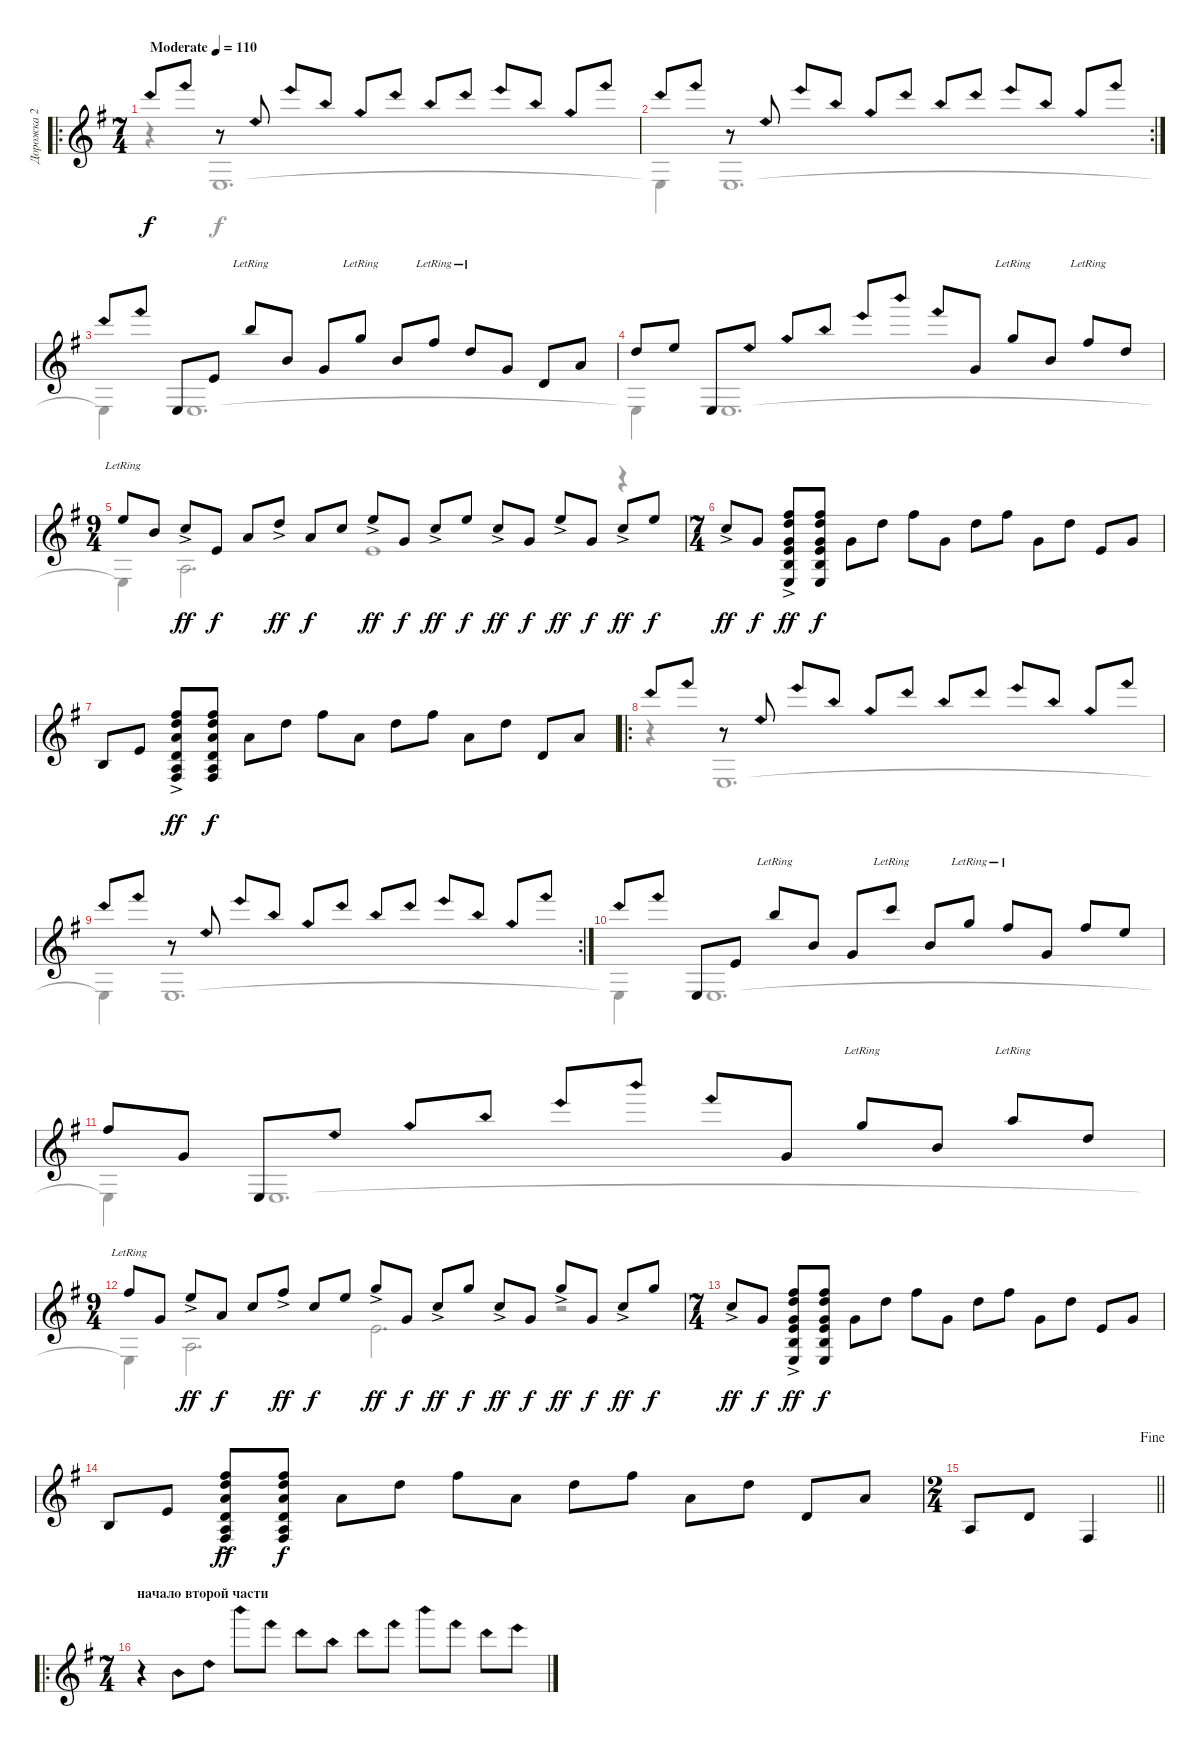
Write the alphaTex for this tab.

\track ("Дорожка 2" "Дорожка 2") {instrument acousticguitarnylon}
\staff {score}
\tuning (E4 B3 G3 D3 A2 E2) {hide}
\voice
\ro
\ts (7 4)
\tempo (110 "Moderate")
\clef g2
\ks eminor
7.3{nh}.8{dy f instrument acousticguitarnylon} 7.2{nh}.8 r.8 7.5{nh}.8 12.1{nh}.8 12.2{nh}.8 12.3{nh}.8 7.3{nh}.8 12.2{nh}.8 7.3{nh}.8 12.1{nh}.8 12.2{nh}.8 12.3{nh}.8 7.2{nh}.8 |
\rc 2
7.3{nh}.8 7.2{nh}.8 r.8 7.5{nh}.8 12.1{nh}.8 12.2{nh}.8 12.3{nh}.8 7.3{nh}.8 12.2{nh}.8 7.3{nh}.8 12.1{nh}.8 12.2{nh}.8 12.3{nh}.8 7.2{nh}.8 |
7.3{nh}.8 7.2{nh}.8 0.6.8 2.4.8 7.1{lr}.8 0.2.8 0.3.8 3.1{lr}.8 0.2.8 2.1{lr}.8 3.2{lr}.8 0.3.8 0.4.8 2.3.8 |
3.2.8 0.1.8 0.6.8 7.5{nh}.8 12.3{nh}.8 12.2{nh}.8 12.1{nh}.8 7.1{nh}.8 7.2{nh}.8 0.3.8 3.1{lr}.8 0.2.8 2.1{lr}.8 3.2.8 |
\ts (9 4)
0.1{lr}.8 0.2.8 1.2{ac}.8{dy ff} 2.4.8{dy f} 2.3.8 3.2{ac}.8{dy ff} 2.3.8{dy f} 1.2.8 0.1{ac}.8{dy ff} 0.3.8{dy f} 1.2{ac}.8{dy ff} 0.1.8{dy f} 1.2{ac}.8{dy ff} 0.3.8{dy f} 0.1{ac}.8{dy ff} 0.3.8{dy f} 1.2{ac}.8{dy ff} 0.1.8{dy f} |
\ts (7 4)
1.2{ac}.8{dy ff} 0.3.8{dy f} (2.1{ac pm} 3.2{ac pm} 0.3{ac pm} 2.4{ac pm} 2.5{ac pm} 0.6{ac pm}).8{dy ff} (2.1{pm} 3.2{pm} 0.3{pm} 2.4{pm} 2.5{pm} 0.6{pm}).8{dy f} 0.3.8 3.2.8 2.1.8 0.3.8 3.2.8 2.1.8 0.3.8 3.2.8 2.4.8 0.3.8 |
2.5.8 2.4.8 (2.1{ac pm} 3.2{ac pm} 2.3{ac pm} 0.4{ac pm} 0.5{ac pm} 2.6{ac pm}).8{dy ff} (2.1{pm} 3.2{pm} 2.3{pm} 0.4{pm} 0.5{pm} 2.6{pm}).8{dy f} 2.3.8 3.2.8 2.1.8 2.3.8 3.2.8 2.1.8 2.3.8 3.2.8 0.4.8 2.3.8 |
\ro
7.3{nh}.8 7.2{nh}.8 r.8 7.5{nh}.8 12.1{nh}.8 12.2{nh}.8 12.3{nh}.8 7.3{nh}.8 12.2{nh}.8 7.3{nh}.8 12.1{nh}.8 12.2{nh}.8 12.3{nh}.8 7.2{nh}.8 |
\rc 2
7.3{nh}.8 7.2{nh}.8 r.8 7.5{nh}.8 12.1{nh}.8 12.2{nh}.8 12.3{nh}.8 7.3{nh}.8 12.2{nh}.8 7.3{nh}.8 12.1{nh}.8 12.2{nh}.8 12.3{nh}.8 7.2{nh}.8 |
7.3{nh}.8 7.2{nh}.8 0.6.8 2.4.8 7.1{lr}.8 0.2.8 0.3.8 8.1{lr}.8 0.2.8 3.1{lr}.8 7.2{lr}.8 0.3.8 7.2.8 0.1.8 |
7.2.8 0.3.8 0.6.8 7.5{nh}.8 12.3{nh}.8 12.2{nh}.8 12.1{nh}.8 7.1{nh}.8 7.2{nh}.8 0.3.8 3.1{lr}.8 0.2.8 5.1{lr}.8 3.2.8 |
\ts (9 4)
2.1{lr}.8 0.3.8 0.1{ac}.8{dy ff} 2.3.8{dy f} 1.2.8 2.1{ac}.8{dy ff} 1.2.8{dy f} 0.1.8 3.1{ac}.8{dy ff} 0.3.8{dy f} 1.2{ac}.8{dy ff} 3.1.8{dy f} 1.2{ac}.8{dy ff} 0.3.8{dy f} 3.1{ac}.8{dy ff} 0.3.8{dy f} 1.2{ac}.8{dy ff} 3.1.8{dy f} |
\ts (7 4)
1.2{ac}.8{dy ff} 0.3.8{dy f} (2.1{ac pm} 3.2{ac pm} 0.3{ac pm} 2.4{ac pm} 2.5{ac pm} 0.6{ac pm}).8{dy ff} (2.1{pm} 3.2{pm} 0.3{pm} 2.4{pm} 2.5{pm} 0.6{pm}).8{dy f} 0.3.8 3.2.8 2.1.8 0.3.8 3.2.8 2.1.8 0.3.8 3.2.8 2.4.8 0.3.8 |
2.5.8 2.4.8 (2.1{ac pm} 3.2{ac pm} 2.3{ac pm} 0.4{ac pm} 0.5{ac pm} 2.6{ac pm}).8{dy ff} (2.1{pm} 3.2{pm} 2.3{pm} 0.4{pm} 0.5{pm} 2.6{pm}).8{dy f} 2.3.8 3.2.8 2.1.8 2.3.8 3.2.8 2.1.8 2.3.8 3.2.8 0.4.8 2.3.8 |
\ts (2 4)
\jump fine
\barLineRight lightlight
0.5.8 0.4.8 2.6.4 |
\ro
\ts (7 4)
\section ("" "начало второй части")
r.4 7.6{nh}.8 12.4{nh}.8 7.1{nh}.8 7.2{nh}.8 7.3{nh}.8 12.2{nh}.8 7.3{nh}.8 7.2{nh}.8 7.1{nh}.8 7.2{nh}.8 7.3{nh}.8 12.1{nh}.8
\voice
\clef g2
\ottava regular
\simile none
\ks eminor
r.4{dy f} 0.6.1{d} |
0.6{t}.4 0.6.1{d} |
0.6{t}.4 0.6.1{d} |
0.6{t}.4 0.6.1{d} |
0.6{t}.4 0.5.2{d} 2.4.1 r.4 |
|
|
r.4 0.6.1{d} |
0.6{t}.4 0.6.1{d} |
0.6{t}.4 0.6.1{d} |
0.6{t}.4 0.6.1{d} |
0.6{t}.4 0.5.2{d} 2.4.2{d} r.2 |
|
|
\barLineRight lightlight
|
